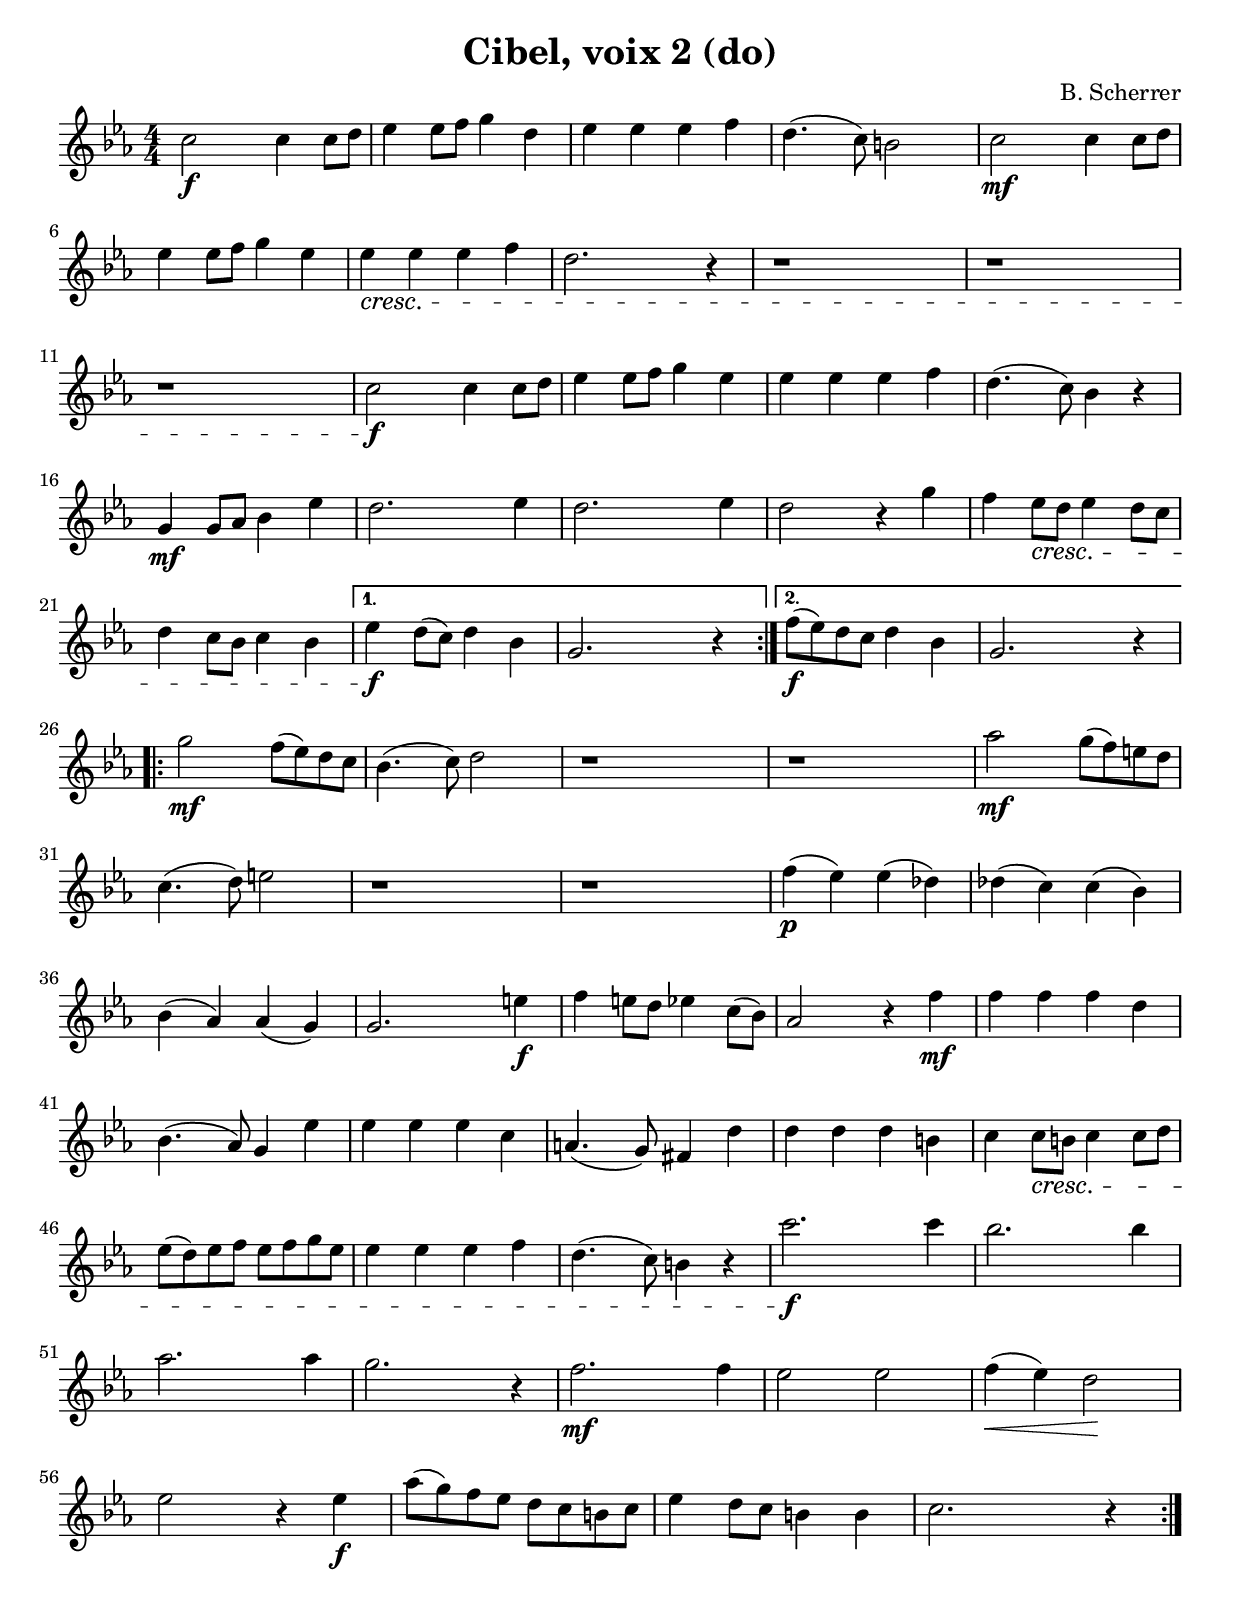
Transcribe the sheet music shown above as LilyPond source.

\version "2.18.2"	

noteCibleTransposition =   bes   

ton = " (do)"

indent = 0

melodie =  \relative c'{
  \key f \major
  \numericTimeSignature
  \time 4/4
  \repeat volta 2 {d2\f d4 d8 e | f4 f8 g a4 e | f f f g | e4.( d8) cis2 | d2\mf d4 d8 e | f4 f8 g a4 f |
  f\cresc f f g | e2. r4 | r1 | r1 | r1 | d2\f d4 d8 e | f4 f8 g a4 f | f f f g | e4.( d8) c4 r4 | a\mf a8 bes8 c4 f |
		   e2. f4 | e2. f4 | e2 r4 a4 | g f8\cresc e f4 e8 d | e4 d8 c d4 c |}
  \alternative { { f\f e8( d) e4 c | a2. r4 |}
		 { g'8\f( f) e d e4 c | a2. r4 | }}
  \repeat volta 2 {a'2\mf g8( f) e d | c4.( d8) e2 | r1 | r1 | bes'2\mf a8( g) fis e | d4.( e8) fis2 | r1 | r1 |
		   g4(\p f) f( ees) | ees( d) d( c) | c( bes) bes( a) | a2. fis'4\f | g fis8 e f4 d8( c) | bes2 r4 g'\mf|
		   g g g e | c4.( bes8) a4 f' | f f f d | b4.( a8) gis4 e' | e e e cis | d d8\cresc cis d4 d8 e |
		   f( e) f g f g a f | f4 f f g | e4.( d8) cis4 r4 | d'2.\f d4 | c2. c4 | bes2. bes4 | a2. r4 |
		   g2.\mf g4 | f2 f | g4(\< f) e2\! | f2 r4 f4\f | bes8( a) g f e d cis d | f4 e8 d cis4 cis | d2. r4 |
		 }
}



\header {
  title = #(string-append "Cibel, voix 2" ton )
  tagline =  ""
  composer = "B. Scherrer"
}



\score{
  <<
    \new Staff { 
      \transpose c \noteCibleTransposition {
      \melodie
      }
    }
  >>
  \layout{ \context {      \Score      proportionalNotationDuration = #(ly:make-moment 4 30     )   } }
}






\score {
    \new Staff \with {midiInstrument = #"flute"} \unfoldRepeats{\melodie}
    \midi{ \tempo 2 = 84}
  }
    
    
